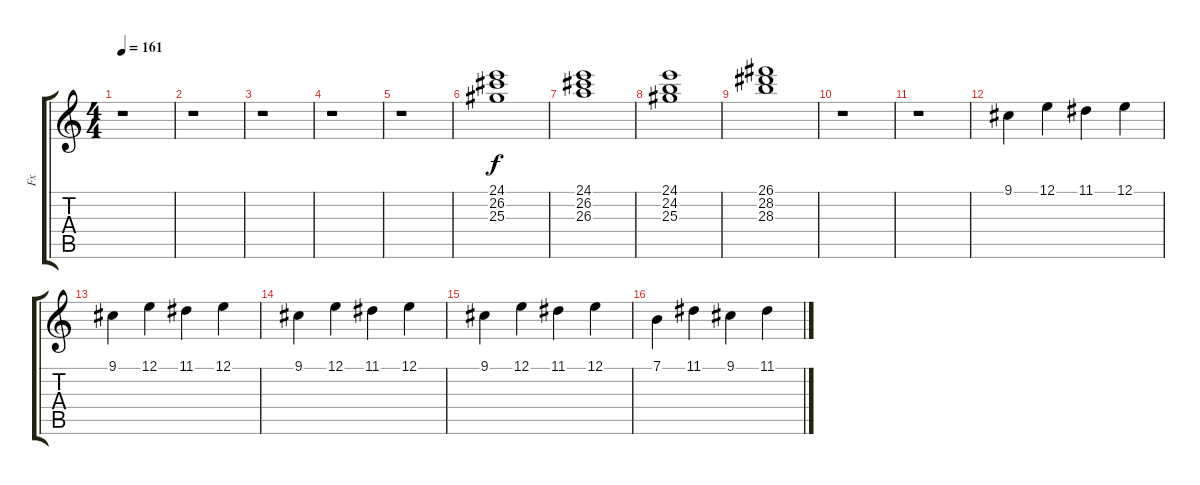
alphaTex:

\track ("Fx" "Fx") {instrument fx5brightness}
\staff {score tabs}
\tuning (E4 B3 G3 D3 A2 E2) {hide}
\ts (4 4)
\tempo 161
\clef g2
\ks c
r.1{dy f instrument fx5brightness} |
r.1 |
r.1 |
r.1 |
r.1 |
(24.1 26.2 25.3).1 |
(24.1 26.2 26.3).1 |
(24.1 24.2 25.3).1 |
(26.1 28.2 28.3).1 |
r.1 |
r.1{volume 0} |
9.1.4{volume 9} 12.1.4 11.1.4 12.1.4 |
9.1.4 12.1.4 11.1.4 12.1.4 |
9.1.4 12.1.4 11.1.4 12.1.4 |
9.1.4 12.1.4 11.1.4 12.1.4 |
7.1.4 11.1.4 9.1.4 11.1.4
